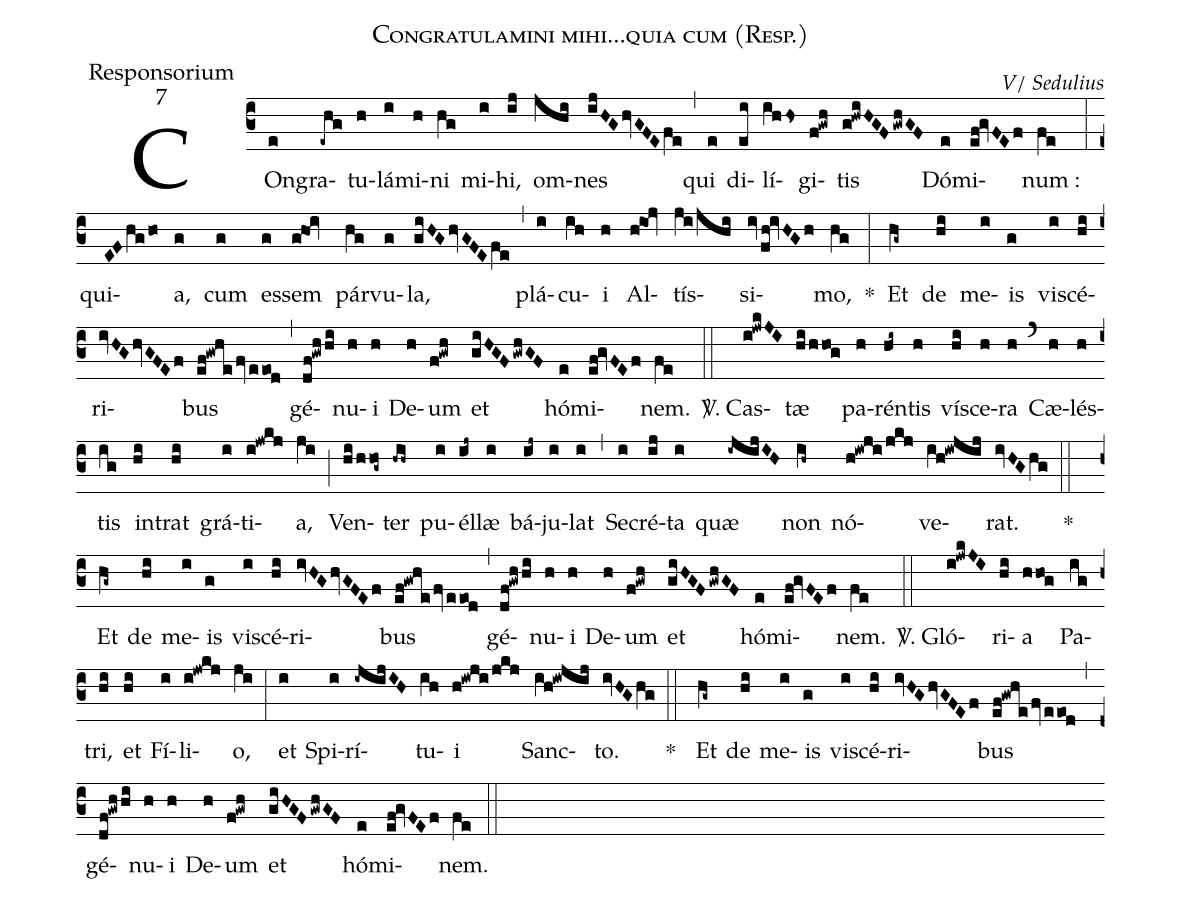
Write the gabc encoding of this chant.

name:Congratulamini mihi...quia cum (Resp.);
office-part:Responsorium;
mode:7;
commentary:V/ Sedulius;
%%
(c3)COn(e)gra(-ehg)tu(h)lá(i)mi(h)ni(hg) mi(i)hi,(ij) om(jhi)nes(ijHGhvGFEfe) (,) qui(e) di(ei)lí(ihhs)gi(f!gwh)tis(g!hwiHGF/gwhGF) Dó(e)mi(ef!gvFEf)num :(fe) (:) qui(EFhgho)a,(g) cum(g) es(g)sem(g!hoi) pár(hg)vu(g)la,(giHGhvGFEfe) (,) plá(i)cu(ih)i(h) Al(h!ioj)tís(ji/jhi)si(iv/fh!ivHGh)mo,(hg) *(:) Et(hg~) de(hi) me(i)is(g) vi(i)scé(hi)ri(ivHGhvGFEf)bus(ef!gwhe/fv/eeod) (,) gé(df!gwhhi)nu(h)i(h) De(h)um(f!gwh) et(giHGF/gwhGF) hó(e)mi(ef!gvFEf)nem.(fe) (::)

<sp>V/</sp>. Cas(i!jwkJI)tæ(hi/hhog) pa(h)rén(hi~)tis(h) ví(hi)sce(h)ra(h) (`) Cæ(h)lés(h)tis(ig) in(hi)trat(hi) grá(i)ti(i!jwkj)a,(ji) (;) Ven(hi/hhog~)ter(-hih~) pu(i)él(ij~)læ(i) bá(ij~)ju(i)lat(i) (,) Se(i)cré(ij)ta(i) quæ(-ijijIH) non(ih~) nó(h!iwji/jkj)ve(ih!iwjij)rat.(ivHGhg) (::)
*() Et(hg~) de(hi) me(i)is(g) vi(i)scé(hi)ri(ivHGhvGFEf)bus(ef!gwhe/fv/eeod) (,) gé(df!gwhhi)nu(h)i(h) De(h)um(f!gwh) et(giHGF/gwhGF) hó(e)mi(ef!gvFEf)nem.(fe) (::)

<sp>V/</sp>. Gló(i!jwkJI)ri(hi)a(hhog) Pa(ig)tri,(hi) et(hi) Fí(i)li(i!jwkj)o,(ji) (:) et(i) Spi(i)rí(-ijijIH)tu(ih)i(h!iwji/jkj) Sanc(ih!iwjij)to.(ivHGhg) (::)
*() Et(hg~) de(hi) me(i)is(g) vi(i)scé(hi)ri(ivHGhvGFEf)bus(ef!gwhe/fv/eeod) (,) gé(df!gwhhi)nu(h)i(h) De(h)um(f!gwh) et(giHGF/gwhGF) hó(e)mi(ef!gvFEf)nem.(fe) (::)
